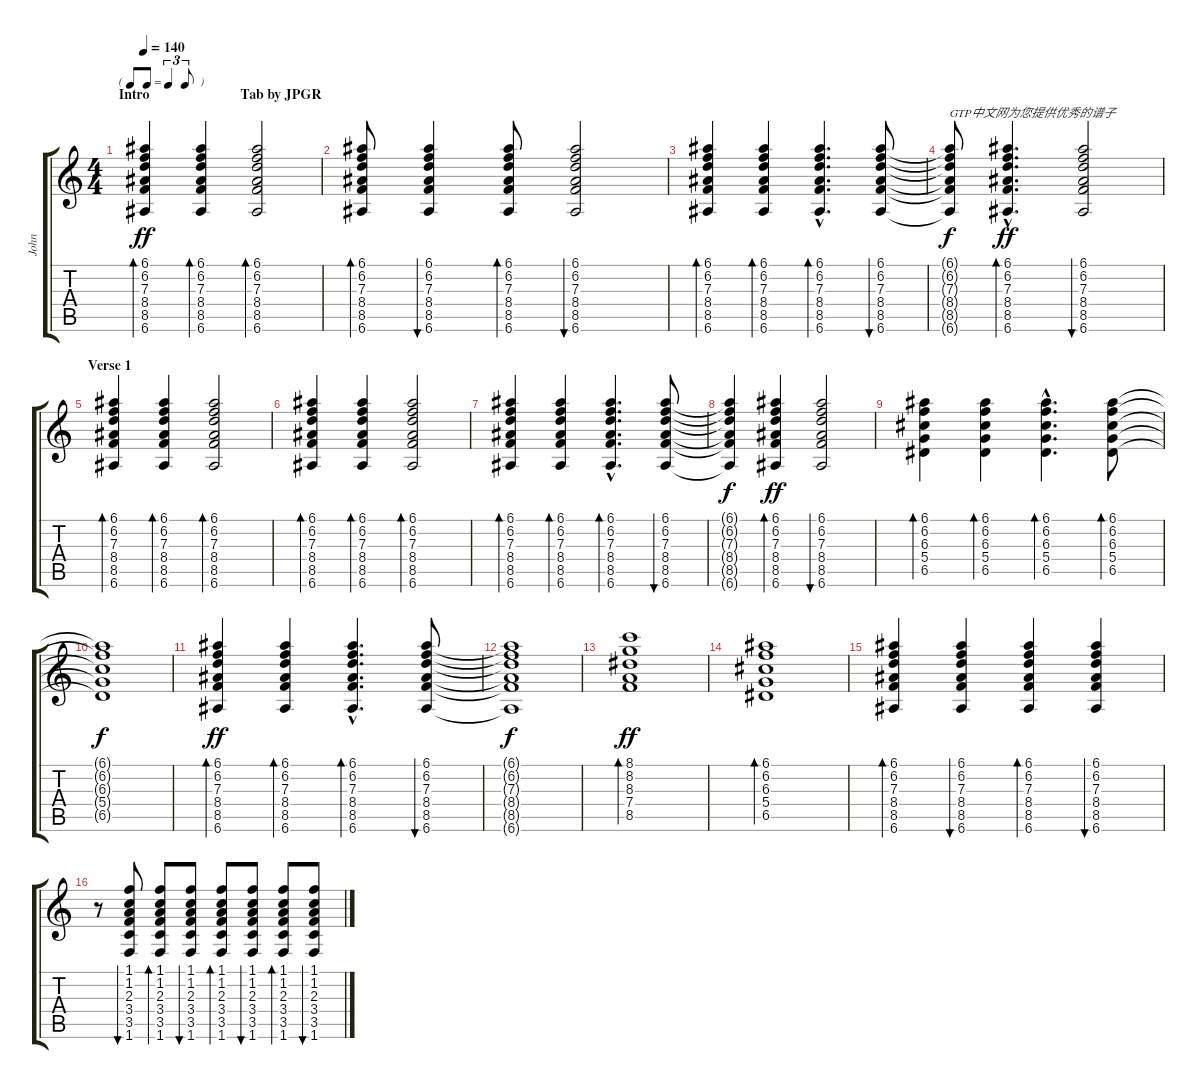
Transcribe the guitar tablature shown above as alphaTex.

\track ("John" "John") {instrument acousticguitarnylon}
\staff {score tabs}
\tuning (E4 B3 G3 D3 A2 E2) {hide}
\ts (4 4)
\tf triplet8th
\section ("" "Intro                          Tab by JPGR")
\tempo 140
\clef g2
\ks c
(6.1 6.2 7.3 8.4 8.5 6.6).4{bd 60 dy ff instrument acousticguitarnylon} (6.1 6.2 7.3 8.4 8.5 6.6).4{bd 60} (6.1 6.2 7.3 8.4 8.5 6.6).2{bd 60} |
(6.1 6.2 7.3 8.4 8.5 6.6).8{bd 60} (6.1 6.2 7.3 8.4 8.5 6.6).4{bu 60} (6.1 6.2 7.3 8.4 8.5 6.6).8{bd 60} (6.1 6.2 7.3 8.4 8.5 6.6).2{bu 60} |
(6.1 6.2 7.3 8.4 8.5 6.6).4{bd 60} (6.1 6.2 7.3 8.4 8.5 6.6).4{bd 60} (6.1{hac} 6.2{hac} 7.3{hac} 8.4{hac} 8.5{hac} 6.6{hac}).4{d bd 60} (6.1 6.2 7.3 8.4 8.5 6.6).8{bu 60} |
(6.1{t} 6.2{t} 7.3{t} 8.4{t} 8.5{t} 6.6{t}).8{txt "GTP中文网为您提供优秀的谱子" dy f} (6.1{hac} 6.2{hac} 7.3{hac} 8.4{hac} 8.5{hac} 6.6{hac}).4{d bd 60 dy ff} (6.1 6.2 7.3 8.4 8.5 6.6).2{bu 60} |
\section ("" "Verse 1")
(6.1 6.2 7.3 8.4 8.5 6.6).4{bd 60} (6.1 6.2 7.3 8.4 8.5 6.6).4{bd 60} (6.1 6.2 7.3 8.4 8.5 6.6).2{bd 60} |
(6.1 6.2 7.3 8.4 8.5 6.6).4{bd 60} (6.1 6.2 7.3 8.4 8.5 6.6).4{bd 60} (6.1 6.2 7.3 8.4 8.5 6.6).2{bd 60} |
(6.1 6.2 7.3 8.4 8.5 6.6).4{bd 60} (6.1 6.2 7.3 8.4 8.5 6.6).4{bd 60} (6.1{hac} 6.2{hac} 7.3{hac} 8.4{hac} 8.5{hac} 6.6{hac}).4{d bd 60} (6.1 6.2 7.3 8.4 8.5 6.6).8{bu 60} |
(6.1{t} 6.2{t} 7.3{t} 8.4{t} 8.5{t} 6.6{t}).4{dy f} (6.1 6.2 7.3 8.4 8.5 6.6).4{bd 60 dy ff} (6.1 6.2 7.3 8.4 8.5 6.6).2{bu 60} |
(6.1 6.2 6.3 5.4 6.5).4{bd 60} (6.1 6.2 6.3 5.4 6.5).4{bd 60} (6.1{hac} 6.2{hac} 6.3{hac} 5.4{hac} 6.5{hac}).4{d bd 60} (6.1 6.2 6.3 5.4 6.5).8{bd 60} |
(6.1{t} 6.2{t} 6.3{t} 5.4{t} 6.5{t}).1{dy f} |
(6.1 6.2 7.3 8.4 8.5 6.6).4{bd 60 dy ff} (6.1 6.2 7.3 8.4 8.5 6.6).4{bd 60} (6.1{hac} 6.2{hac} 7.3{hac} 8.4{hac} 8.5{hac} 6.6{hac}).4{d bd 60} (6.1 6.2 7.3 8.4 8.5 6.6).8{bu 60} |
(6.1{t} 6.2{t} 7.3{t} 8.4{t} 8.5{t} 6.6{t}).1{dy f} |
(8.1 8.2 8.3 7.4 8.5).1{bd 60 dy ff} |
(6.1 6.2 6.3 5.4 6.5).1{bd 60} |
(6.1 6.2 7.3 8.4 8.5 6.6).4{bd 60} (6.1 6.2 7.3 8.4 8.5 6.6).4{bu 60} (6.1 6.2 7.3 8.4 8.5 6.6).4{bd 60} (6.1 6.2 7.3 8.4 8.5 6.6).4{bu 60} |
r.8 (1.1 1.2 2.3 3.4 3.5 1.6).8{bu 60} (1.1 1.2 2.3 3.4 3.5 1.6).8{bd 60} (1.1 1.2 2.3 3.4 3.5 1.6).8{bu 60} (1.1 1.2 2.3 3.4 3.5 1.6).8{bd 60} (1.1 1.2 2.3 3.4 3.5 1.6).8{bu 60} (1.1 1.2 2.3 3.4 3.5 1.6).8{bd 60} (1.1 1.2 2.3 3.4 3.5 1.6).8{bu 60}
